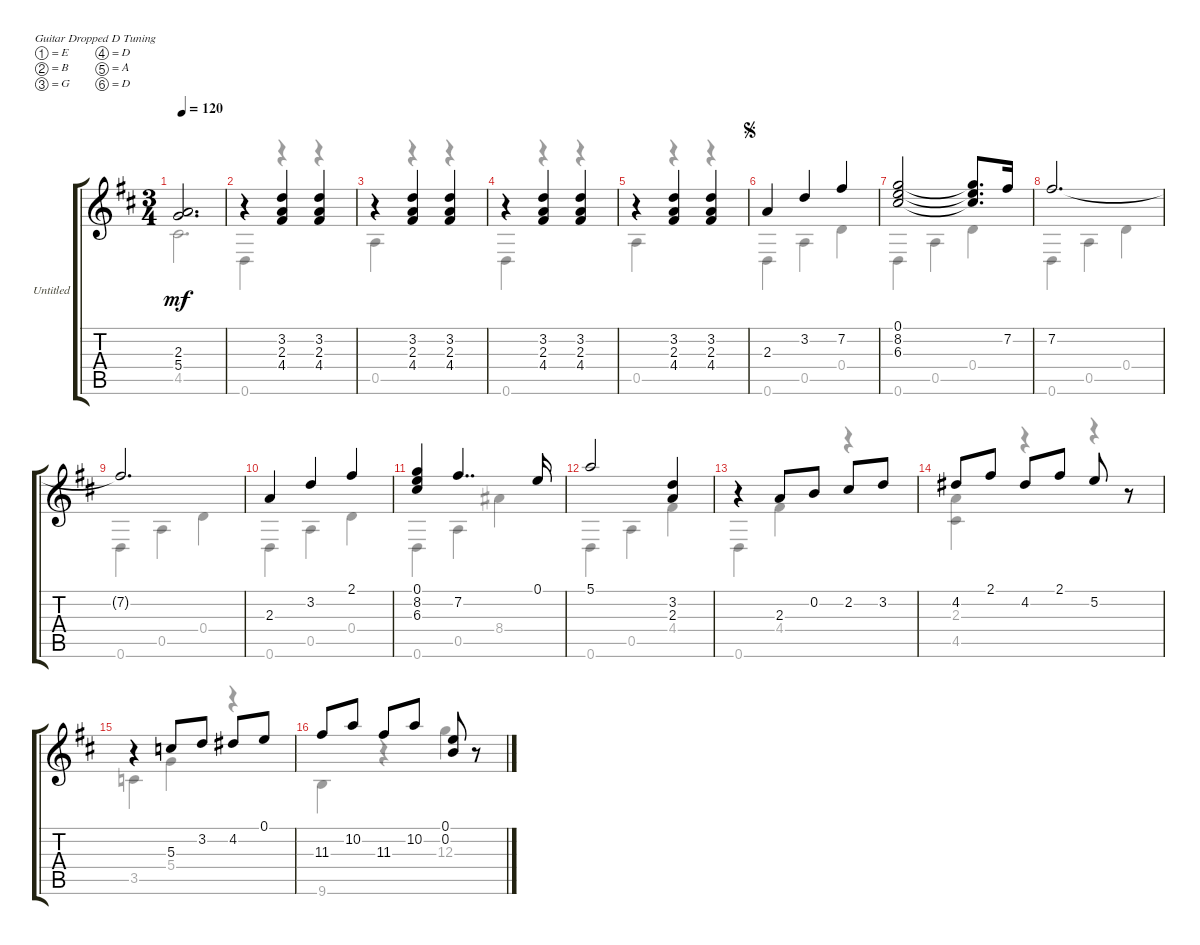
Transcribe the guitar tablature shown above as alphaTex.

\bracketExtendMode groupsimilarinstruments
\firstSystemTrackNameOrientation horizontal
\otherSystemsTrackNameOrientation horizontal
\track ("Untitled" "Untitled") {instrument acousticguitarnylon}
\staff {score tabs}
\tuning (E4 B3 G3 D3 A2 D2)
\voice
\ts (3 4)
\tempo 120
\clef g2
\ks d
(2.3 5.4).2{d dy mf} |
\section ("" "")
r.4 (3.2 2.3 4.4).4 (3.2 2.3 4.4).4 |
r.4 (3.2 2.3 4.4).4 (3.2 2.3 4.4).4 |
r.4 (3.2 2.3 4.4).4 (3.2 2.3 4.4).4 |
r.4 (3.2 2.3 4.4).4 (3.2 2.3 4.4).4 |
\section ("" "")
\jump segno
2.3.4 3.2.4 7.2.4 |
(8.2 0.1 6.3).2 (8.2{t} 0.1{t} 6.3{t}).8{d} 7.2.16 |
7.2.2{d} |
7.2{t}.2{d} |
2.3.4 3.2.4 2.1.4 |
(8.2 0.1 6.3).4 7.2.4{dd} 0.1.16 |
5.1.2 (3.2 2.3).4 |
r.4 2.3.8 0.2.8 2.2.8 3.2.8 |
4.2.8 2.1.8 4.2.8 2.1.8 5.2.8 r.8 |
r.4 5.3.8 3.2.8 4.2.8 0.1.8 |
11.3.8 10.2.8 11.3.8 10.2.8 (0.1 0.2).8 r.8
\voice
\clef g2
\ottava regular
\simile none
\ks d
4.5.2{d dy mf} |
0.6.4 r.4 r.4 |
0.5.4 r.4 r.4 |
0.6.4 r.4 r.4 |
0.5.4 r.4 r.4 |
0.6.4 0.5.4 0.4.4 |
0.6.4 0.5.4 0.4.4 |
0.6.4 0.5.4 0.4.4 |
0.6.4 0.5.4 0.4.4 |
0.6.4 0.5.4 0.4.4 |
0.6.4 0.5.4 8.4.4 |
0.6.4 0.5.4 4.4.4 |
0.6.4 4.4.4 r.4 |
(2.3 4.5).4 r.4 r.4 |
3.5.4 5.4.4 r.4 |
9.6.4 r.4 12.3.4
